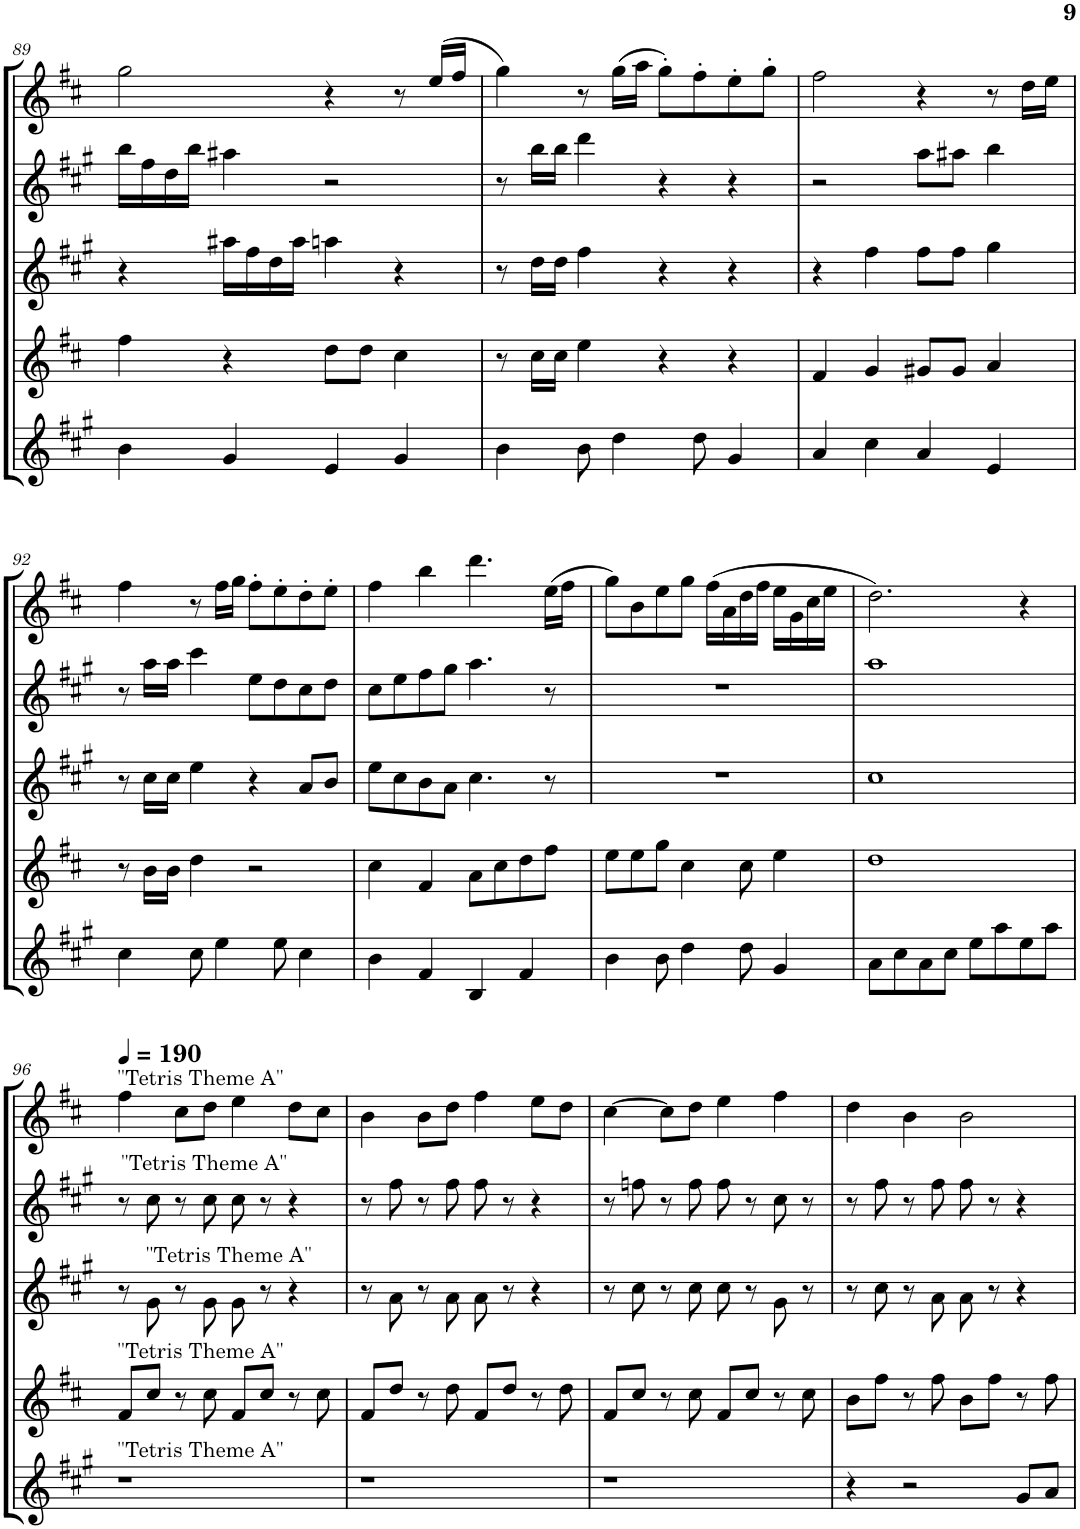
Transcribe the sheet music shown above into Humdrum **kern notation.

**kern	**kern	**kern	**kern	**kern
*part5	*part4	*part3	*part2	*part1
*staff5	*staff4	*staff3	*staff2	*staff1
*I"Baritone Saxophone	*I"Tenor Saxophone	*I"Alto Saxophone	*I"Alto Saxophone	*I"Soprano Saxophone
*I'Bar Sax	*I'T Sax	*I'A Sax	*I'A Sax	*I'S Sax
!!LO:PB:g=z
*clefG2	*clefG2	*clefG2	*clefG2	*clefG2
*Trd12c21	*Trd8c14	*Trd5c9	*Trd5c9	*Trd1c2
*k[f#c#g#]	*k[f#c#]	*k[f#c#g#]	*k[f#c#g#]	*k[f#c#]
*M4/4	*M4/4	*M4/4	*M4/4	*M4/4
=89	=89	=89	=89	=89
4b\	4ff#\	4r	16bb\LL	2gg\
.	.	.	16ff#\	.
.	.	.	16dd\	.
.	.	.	16bb\JJ	.
4g#/	4r	16aa#X\LL	4aa#X\	.
.	.	16ff#\	.	.
.	.	16dd\	.	.
.	.	16aa#\JJ	.	.
4e/	8dd\L	4aan\	2r	4r
.	8dd\J	.	.	.
4g#/	4cc#\	4r	.	8r
.	.	.	.	(>16ee/LL
.	.	.	.	16ff#/JJ
=90	=90	=90	=90	=90
4b\	8r	8r	8r	4gg\)
.	16cc#\LL	16dd\LL	16bb\LL	.
.	16cc#\JJ	16dd\JJ	16bb\JJ	.
8b\	4ee\	4ff#\	4ddd\	8r
4dd\	.	.	.	(16gg\LL
.	.	.	.	16aa\JJ
.	4r	4r	4r	8gg'\L)
8dd\	.	.	.	8ff#'\
4g#/	4r	4r	4r	8ee'\
.	.	.	.	8gg'\J
=91	=91	=91	=91	=91
4a/	4f#/	4r	2r	2ff#\
4cc#\	4g/	4ff#\	.	.
4a/	8g#X/L	8ff#\L	8aa\L	4r
.	8g#/J	8ff#\J	8aa#X\J	.
4e/	4a/	4gg#\	4bb\	8r
.	.	.	.	16dd\LL
.	.	.	.	16ee\JJ
!!LO:LB:g=z
=92	=92	=92	=92	=92
4cc#\	8r	8r	8r	4ff#\
.	16b\LL	16cc#\LL	16aa\LL	.
.	16b\JJ	16cc#\JJ	16aa\JJ	.
8cc#\	4dd\	4ee\	4ccc#\	8r
4ee\	.	.	.	16ff#\LL
.	.	.	.	16gg\JJ
.	2r	4r	8ee\L	8ff#'\L
8ee\	.	.	8dd\	8ee'\
4cc#\	.	8a/L	8cc#\	8dd'\
.	.	8b/J	8dd\J	8ee'\J
=93	=93	=93	=93	=93
4b\	4cc#\	8ee\L	8cc#\L	4ff#\
.	.	8cc#\	8ee\	.
4f#/	4f#/	8b\	8ff#\	4bb\
.	.	8a\J	8gg#\J	.
4B/	8a\L	4.cc#\	4.aa\	4.ddd\
.	8cc#\	.	.	.
4f#/	8dd\	.	.	.
.	8ff#\J	8r	8r	(16ee\LL
.	.	.	.	16ff#\JJ
=94	=94	=94	=94	=94
4b\	8ee\L	1r	1r	8gg\L)
.	8ee\	.	.	8b\
8b\	8gg\J	.	.	8ee\
4dd\	4cc#\	.	.	8gg\J
.	.	.	.	(16ff#\LL
.	.	.	.	16a\
8dd\	8cc#\	.	.	16dd\
.	.	.	.	16ff#\JJ
4g#/	4ee\	.	.	16ee\LL
.	.	.	.	16g\
.	.	.	.	16cc#\
.	.	.	.	16ee\JJ
=95	=95	=95	=95	=95
8a\L	1dd	1cc#	1aa	2.dd\)
8cc#\	.	.	.	.
8a\	.	.	.	.
8cc#\J	.	.	.	.
8ee\L	.	.	.	.
8aa\	.	.	.	.
8ee\	.	.	.	4r
8aa\J	.	.	.	.
!!LO:LB:g=z
=96	=96	=96	=96	=96
*	*	*	*	*MM190
!	!	!	!	!LO:TX:a:t="Tetris Theme A"
!	!LO:TX:a:t="Tetris Theme A"	!	!	!
!LO:TX:a:t="Tetris Theme A"	!	!	!	!
1r	8f#/L	8r	8r	4ff#\
!	!	!	!LO:TX:a:t="Tetris Theme A"	!
!	!	!LO:TX:a:t="Tetris Theme A"	!	!
.	8cc#/J	8g#\	8cc#\	.
.	8r	8r	8r	8cc#\L
.	8cc#\	8g#\	8cc#\	8dd\J
.	8f#/L	8g#\	8cc#\	4ee\
.	8cc#/J	8r	8r	.
.	8r	4r	4r	8dd\L
.	8cc#\	.	.	8cc#\J
=97	=97	=97	=97	=97
1r	8f#/L	8r	8r	4b\
.	8dd/J	8a\	8ff#\	.
.	8r	8r	8r	8b\L
.	8dd\	8a\	8ff#\	8dd\J
.	8f#/L	8a\	8ff#\	4ff#\
.	8dd/J	8r	8r	.
.	8r	4r	4r	8ee\L
.	8dd\	.	.	8dd\J
=98	=98	=98	=98	=98
1r	8f#/L	8r	8r	[4cc#\
.	8cc#/J	8cc#\	8ffn\	.
.	8r	8r	8r	8cc#\L]
.	8cc#\	8cc#\	8ff\	8dd\J
.	8f#/L	8cc#\	8ff\	4ee\
.	8cc#/J	8r	8r	.
.	8r	8g#\	8cc#\	4ff#\
.	8cc#\	8r	8r	.
=99	=99	=99	=99	=99
4r	8b\L	8r	8r	4dd\
.	8ff#\J	8cc#\	8ff#\	.
2r	8r	8r	8r	4b\
.	8ff#\	8a\	8ff#\	.
.	8b\L	8a\	8ff#\	2b\
.	8ff#\J	8r	8r	.
8g#/L	8r	4r	4r	.
8a/J	8ff#\	.	.	.
=	=	=	=	=
*-	*-	*-	*-	*-
